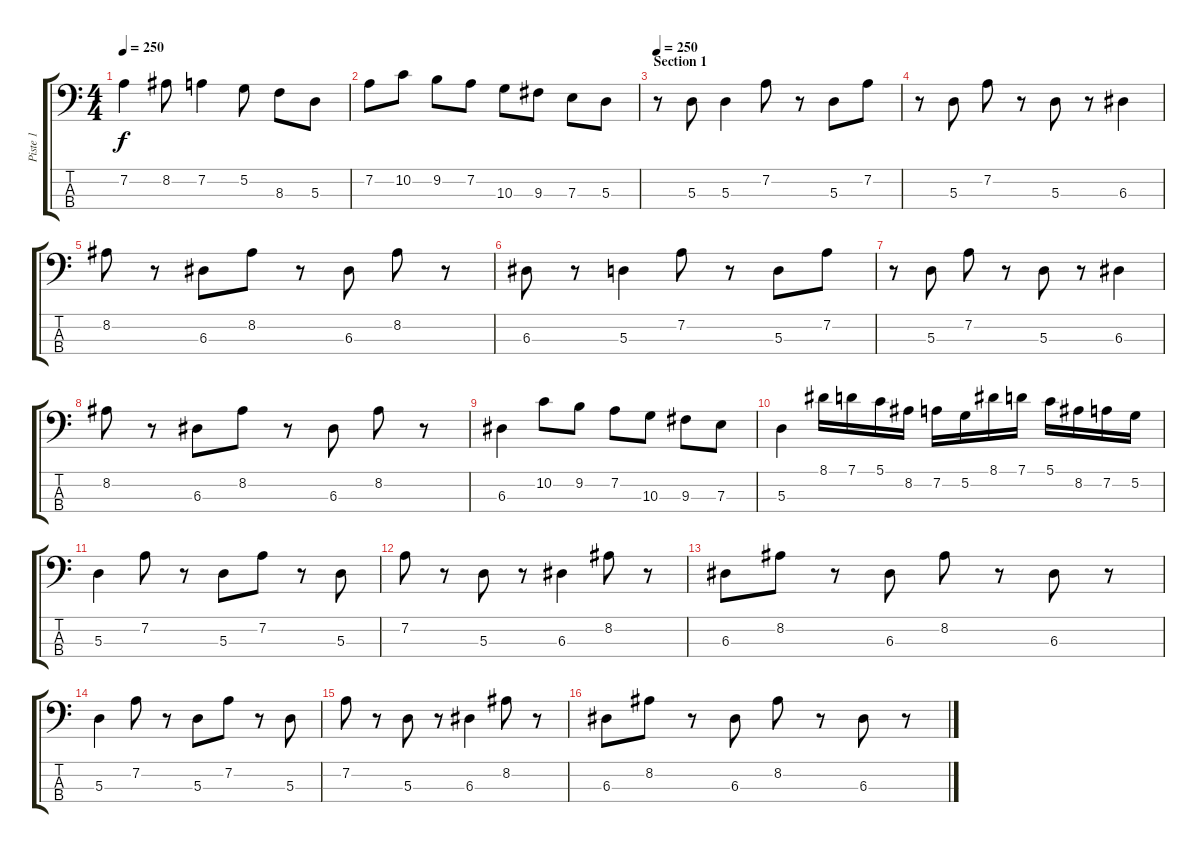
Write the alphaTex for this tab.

\track ("Piste 1" "Piste 1") {instrument electricbassfinger}
\staff {score tabs}
\tuning (G2 D2 A1 E1) {hide}
\ts (4 4)
\tempo 250
\clef f4
\ks c
7.2.4{dy f} 8.2.8 7.2.4 5.2.8 8.3.8 5.3.8 |
7.2.8 10.2.8 9.2.8 7.2.8 10.3.8 9.3.8 7.3.8 5.3.8 |
\section ("" "Section 1")
\tempo 250
r.8 5.3.8 5.3.4 7.2.8 r.8 5.3.8 7.2.8 |
r.8 5.3.8 7.2.8 r.8 5.3.8 r.8 6.3.4 |
8.2.8 r.8 6.3.8 8.2.8 r.8 6.3.8 8.2.8 r.8 |
6.3.8 r.8 5.3.4 7.2.8 r.8 5.3.8 7.2.8 |
r.8 5.3.8 7.2.8 r.8 5.3.8 r.8 6.3.4 |
8.2.8 r.8 6.3.8 8.2.8 r.8 6.3.8 8.2.8 r.8 |
6.3.4 10.2.8 9.2.8 7.2.8 10.3.8 9.3.8 7.3.8 |
5.3.4 8.1.16 7.1.16 5.1.16 8.2.16 7.2.16 5.2.16 8.1.16 7.1.16 5.1.16 8.2.16 7.2.16 5.2.16 |
5.3.4 7.2.8 r.8 5.3.8 7.2.8 r.8 5.3.8 |
7.2.8 r.8 5.3.8 r.8 6.3.4 8.2.8 r.8 |
6.3.8 8.2.8 r.8 6.3.8 8.2.8 r.8 6.3.8 r.8 |
5.3.4 7.2.8 r.8 5.3.8 7.2.8 r.8 5.3.8 |
7.2.8 r.8 5.3.8 r.8 6.3.4 8.2.8 r.8 |
6.3.8 8.2.8 r.8 6.3.8 8.2.8 r.8 6.3.8 r.8
